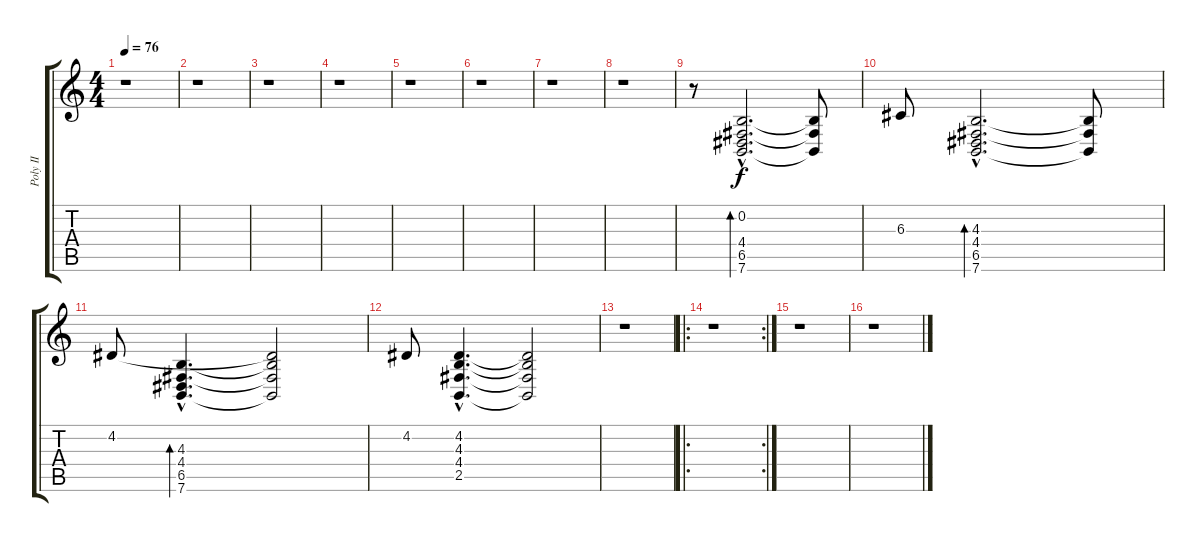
\track ("Poly II" "Poly II") {instrument pad3polysynth}
\staff {score tabs}
\tuning (E4 B3 G3 D3 A2 E2) {hide}
\ts (4 4)
\tempo 76
\clef g2
\ks c
r.1{dy f instrument pad3polysynth} |
r.1 |
r.1 |
r.1 |
r.1 |
r.1 |
r.1 |
r.1 |
r.8{volume 12 instrument pizzicatostrings} (0.2{hac} 4.4{hac} 6.5{hac} 7.6{hac}).2{d bd 30} (0.2{t} 4.4{t} 7.6{t}).8 |
6.3.8 (4.3{hac} 4.4{hac} 6.5{hac} 7.6{hac}).2{d bd 30} (4.3{t} 4.4{t} 7.6{t}).8 |
4.2.8 (4.3{hac} 4.4{hac} 6.5{hac} 7.6{hac}).4{d bd 30} (4.2{t} 4.3{t} 4.4{t} 7.6{t}).2 |
4.2.8 (4.2{hac} 4.3{hac} 4.4{hac} 2.5{hac}).4{d} (4.2{t} 4.3{t} 4.4{t} 2.5{t}).2 |
r.1 |
\ro
\rc 2
r.1 |
r.1 |
r.1
